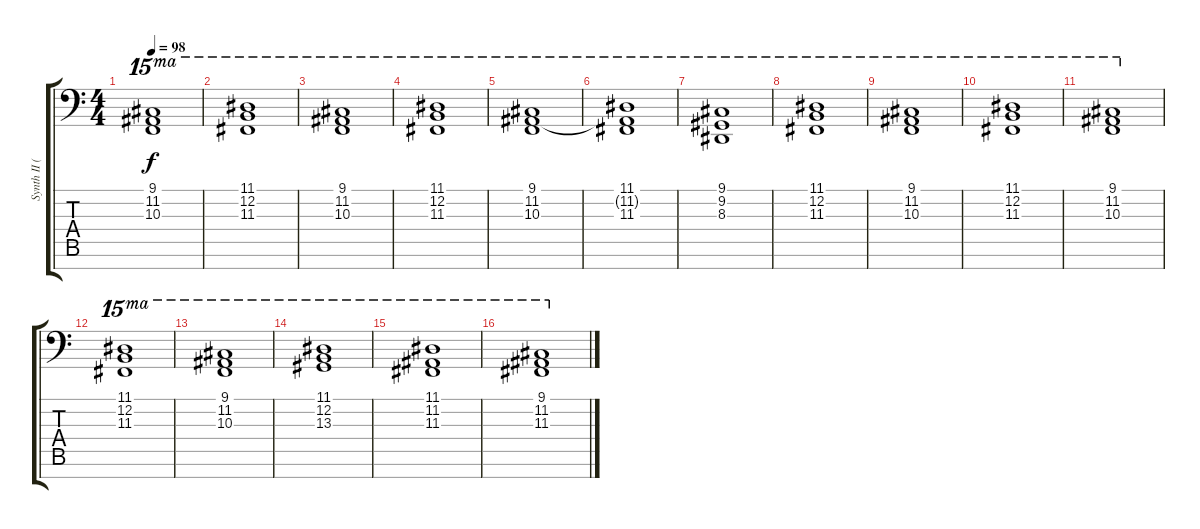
\track ("Synth II (Banks)" "Synth II (") {instrument choiraahs}
\staff {score tabs}
\tuning (E4 B3 G3 D3 A2 E2 C-1) {hide}
\ts (4 4)
\tempo 98
\clef f4
\ks c
(9.1 11.2 10.3).1{ot 15ma dy f} |
(11.1 12.2 11.3).1{ot 15ma} |
(9.1 11.2 10.3).1{ot 15ma} |
(11.1 12.2 11.3).1{ot 15ma} |
(9.1 11.2 10.3).1{ot 15ma} |
(11.1 11.2{t} 11.3).1{ot 15ma} |
(9.1 9.2 8.3).1{ot 15ma} |
(11.1 12.2 11.3).1{ot 15ma} |
(9.1 11.2 10.3).1{ot 15ma} |
(11.1 12.2 11.3).1{ot 15ma} |
(9.1 11.2 10.3).1{ot 15ma} |
(11.1 12.2 11.3).1{ot 15ma} |
(9.1 11.2 10.3).1{ot 15ma} |
(11.1 12.2 13.3).1{ot 15ma} |
(11.1 11.2 11.3).1{ot 15ma} |
(9.1 11.2 11.3).1{ot 15ma}
